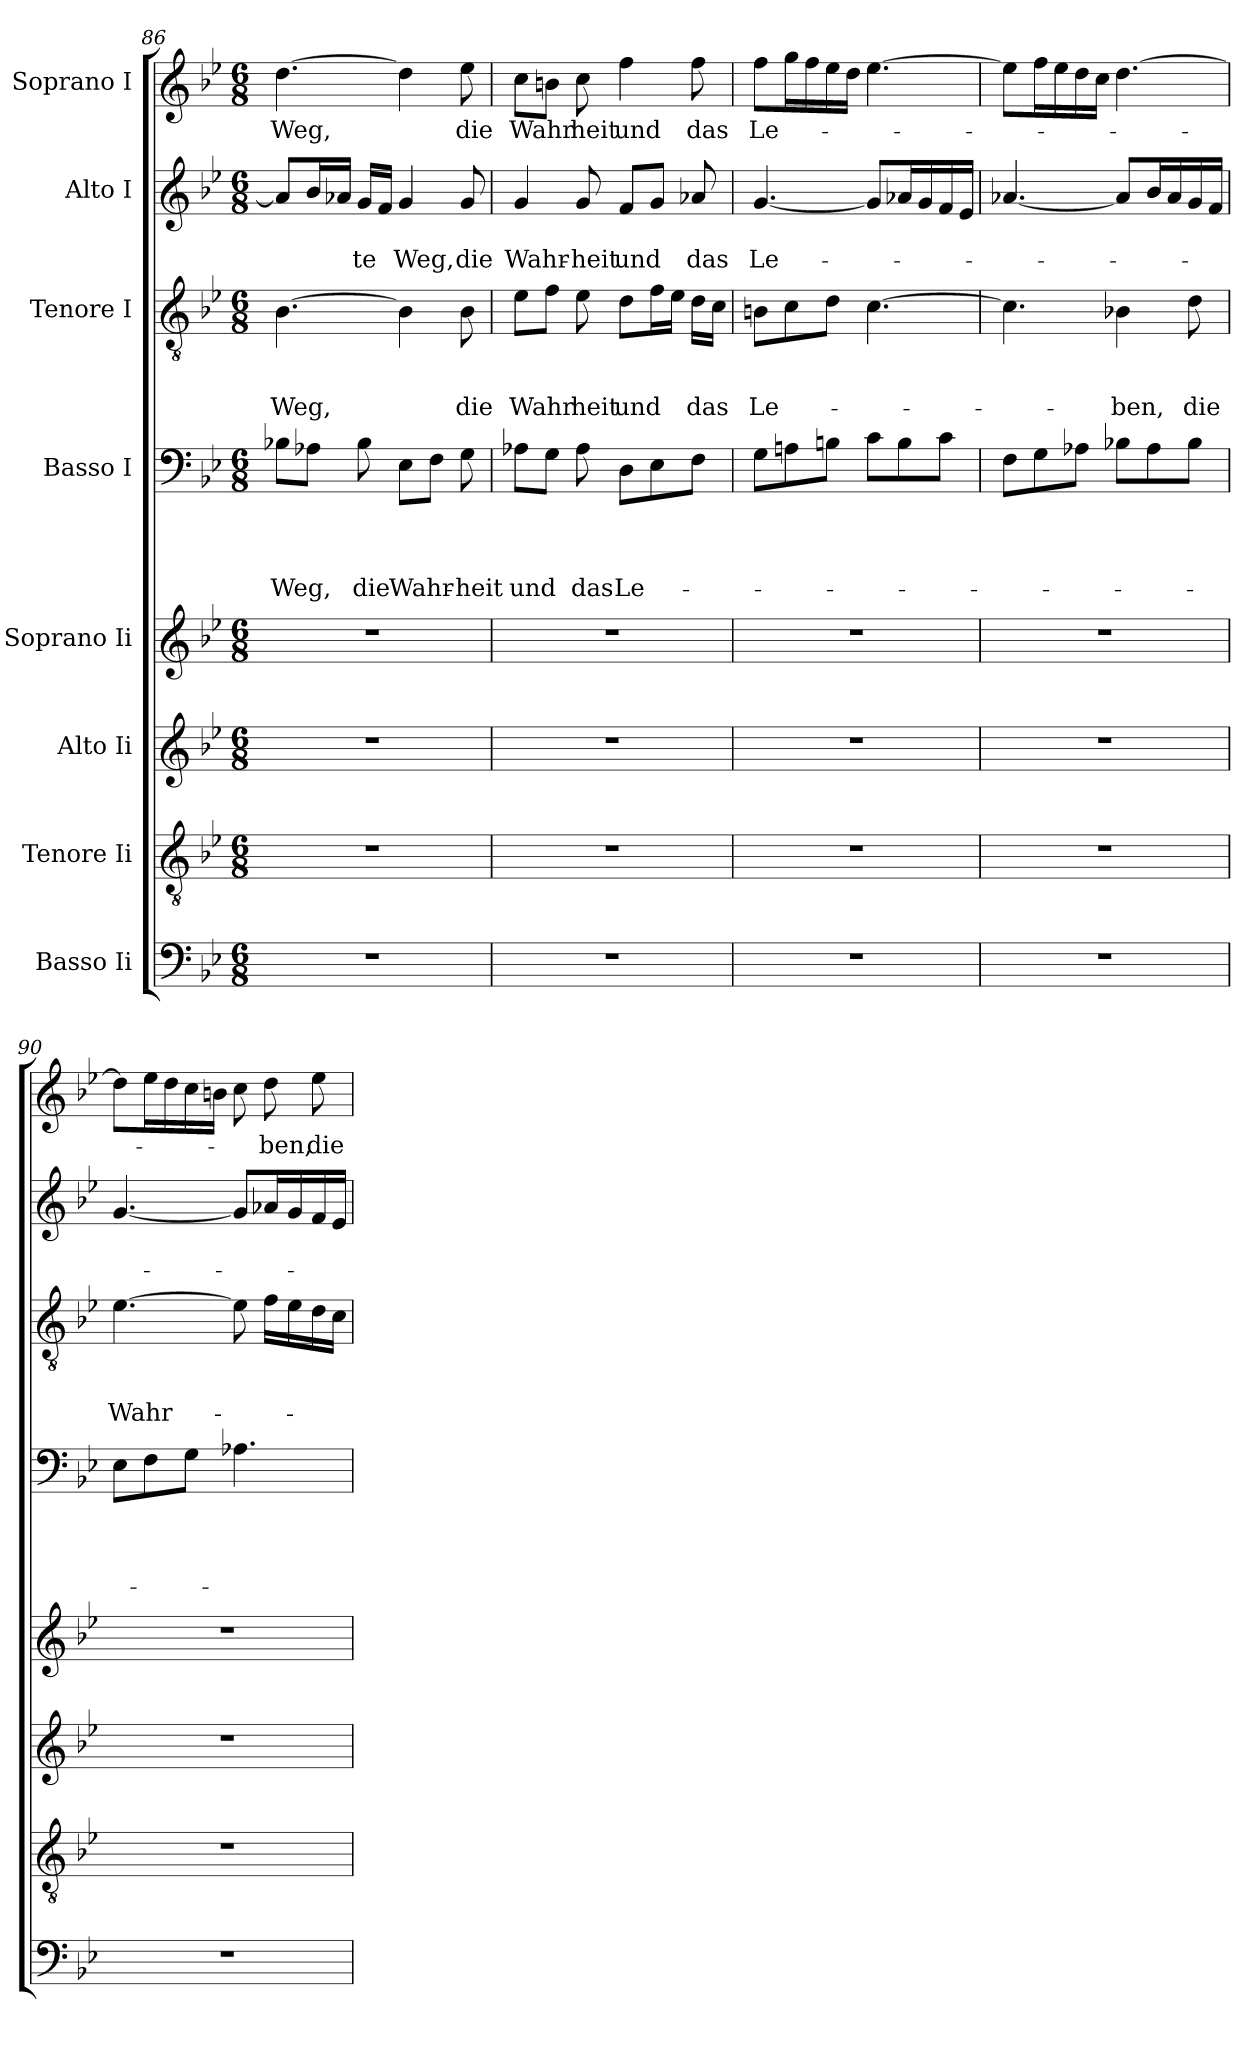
**kern	**kern	**kern	**kern	**kern	**text	**text	**text	**text	**kern	**text	**text	**text	**kern	**text	**text	**kern	**text
*part8	*part7	*part6	*part5	*part4	*part4	*part4	*part4	*part4	*part3	*part3	*part3	*part3	*part2	*part2	*part2	*part1	*part1
*staff8	*staff7	*staff6	*staff5	*staff4	*staff4	*staff4	*staff4	*staff4	*staff3	*staff3	*staff3	*staff3	*staff2	*staff2	*staff2	*staff1	*staff1
*I"Basso Ii	*I"Tenore Ii	*I"Alto Ii	*I"Soprano Ii	*I"Basso I	*	*	*	*	*I"Tenore I	*	*	*	*I"Alto I	*	*	*I"Soprano I	*
*clefF4	*clefGv2	*clefG2	*clefG2	*clefF4	*	*	*	*	*clefGv2	*	*	*	*clefG2	*	*	*clefG2	*
*k[b-e-]	*k[b-e-]	*k[b-e-]	*k[b-e-]	*k[b-e-]	*	*	*	*	*k[b-e-]	*	*	*	*k[b-e-]	*	*	*k[b-e-]	*
*B-:	*B-:	*B-:	*B-:	*B-:	*	*	*	*	*B-:	*	*	*	*B-:	*	*	*B-:	*
*M6/8	*M6/8	*M6/8	*M6/8	*M6/8	*	*	*	*	*M6/8	*	*	*	*M6/8	*	*	*M6/8	*
=86	=86	=86	=86	=86	=86	=86	=86	=86	=86	=86	=86	=86	=86	=86	=86	=86	=86
!LO:N:vis=1	!LO:N:vis=1	!LO:N:vis=1	!LO:N:vis=1	!	!	!	!	!LO:LY:b	!	!	!	!LO:LY:b	!	!	!	!	!LO:LY:b
2.r	2.r	2.r	2.r	8B-X\L	.	.	.	Weg,	[>4.B-\	.	.	Weg,	8a-/L]	.	.	[>4.dd\	Weg,
.	.	.	.	8A-X\J	.	.	.	.	.	.	.	.	16b-/L	.	.	.	.
.	.	.	.	.	.	.	.	.	.	.	.	.	16a-X/JJ	.	.	.	.
!	!	!	!	!	!	!	!	!LO:LY:b	!	!	!	!	!	!	!LO:LY:b	!	!
.	.	.	.	8B-\	.	.	.	die	.	.	.	.	16g/LL	.	-te	.	.
.	.	.	.	.	.	.	.	.	.	.	.	.	16f/JJ	.	.	.	.
!	!	!	!	!	!	!	!	!LO:LY:b	!	!	!	!	!	!	!LO:LY:b	!	!
.	.	.	.	8E-\L	.	.	.	Wahr-	4B-\]	.	.	.	4g/	.	Weg,	4dd\]	.
.	.	.	.	8F\J	.	.	.	.	.	.	.	.	.	.	.	.	.
!	!	!	!	!	!	!	!	!LO:LY:b	!	!	!	!LO:LY:b	!	!	!LO:LY:b	!	!LO:LY:b
.	.	.	.	8G\	.	.	.	-heit	8B-\	.	.	die	8g/	.	die	8ee-\	die
!!LO:PB:g=z
=87	=87	=87	=87	=87	=87	=87	=87	=87	=87	=87	=87	=87	=87	=87	=87	=87	=87
!LO:N:vis=1	!LO:N:vis=1	!LO:N:vis=1	!LO:N:vis=1	!	!	!	!	!LO:LY:b	!	!	!	!LO:LY:b	!	!	!LO:LY:b	!	!LO:LY:b
2.r	2.r	2.r	2.r	8A-X\L	.	.	.	und	8e-\L	.	.	Wahr	4g/	.	Wahr-	8cc\L	Wahr
.	.	.	.	8G\J	.	.	.	.	8f\J	.	.	.	.	.	.	8bn\J	.
!	!	!	!	!	!	!	!	!LO:LY:b	!	!	!	!LO:LY:b	!	!	!LO:LY:b:rj	!	!LO:LY:b
.	.	.	.	8A-\	.	.	.	das	8e-\	.	.	heit	8g/	.	-heit	8cc\	heit
!	!	!	!	!	!	!	!	!LO:LY:b	!	!	!	!LO:LY:b	!	!	!LO:LY:b	!	!LO:LY:b
.	.	.	.	8D\L	.	.	.	Le-	8d\L	.	.	und	8f/L	.	und	4ff\	und
.	.	.	.	8E-\	.	.	.	.	16f\L	.	.	.	8g/J	.	.	.	.
.	.	.	.	.	.	.	.	.	16e-\JJ	.	.	.	.	.	.	.	.
!	!	!	!	!	!	!	!	!	!	!	!	!LO:LY:b	!	!	!LO:LY:b	!	!LO:LY:b
.	.	.	.	8F\J	.	.	.	.	16d\LL	.	.	das	8a-X/	.	das	8ff\	das
.	.	.	.	.	.	.	.	.	16c\JJ	.	.	.	.	.	.	.	.
=88	=88	=88	=88	=88	=88	=88	=88	=88	=88	=88	=88	=88	=88	=88	=88	=88	=88
!LO:N:vis=1	!LO:N:vis=1	!LO:N:vis=1	!LO:N:vis=1	!	!	!	!	!	!	!	!	!LO:LY:b	!	!	!LO:LY:b	!	!LO:LY:b
2.r	2.r	2.r	2.r	8G\L	.	.	.	.	8Bn\L	.	.	Le-	[<4.g/	.	Le-	8ff\L	Le-
.	.	.	.	8An\	.	.	.	.	8c\	.	.	.	.	.	.	16gg\L	.
.	.	.	.	.	.	.	.	.	.	.	.	.	.	.	.	16ff\	.
.	.	.	.	8Bn\J	.	.	.	.	8d\J	.	.	.	.	.	.	16ee-\	.
.	.	.	.	.	.	.	.	.	.	.	.	.	.	.	.	16dd\JJ	.
.	.	.	.	8c\L	.	.	.	.	[>4.c\	.	.	.	8g/L]	.	.	[>4.ee-\	.
.	.	.	.	8B\	.	.	.	.	.	.	.	.	16a-X/L	.	.	.	.
.	.	.	.	.	.	.	.	.	.	.	.	.	16g/	.	.	.	.
.	.	.	.	8c\J	.	.	.	.	.	.	.	.	16f/	.	.	.	.
.	.	.	.	.	.	.	.	.	.	.	.	.	16e-/JJ	.	.	.	.
=89	=89	=89	=89	=89	=89	=89	=89	=89	=89	=89	=89	=89	=89	=89	=89	=89	=89
!LO:N:vis=1	!LO:N:vis=1	!LO:N:vis=1	!LO:N:vis=1	!	!	!	!	!	!	!	!	!	!	!	!	!	!
2.r	2.r	2.r	2.r	8F\L	.	.	.	.	4.c\]	.	.	.	[<4.a-X/	.	.	8ee-\L]	.
.	.	.	.	8G\	.	.	.	.	.	.	.	.	.	.	.	16ff\L	.
.	.	.	.	.	.	.	.	.	.	.	.	.	.	.	.	16ee-\	.
.	.	.	.	8A-X\J	.	.	.	.	.	.	.	.	.	.	.	16dd\	.
.	.	.	.	.	.	.	.	.	.	.	.	.	.	.	.	16cc\JJ	.
!	!	!	!	!	!	!	!	!	!	!	!	!LO:LY:b	!	!	!	!	!
.	.	.	.	8B-X\L	.	.	.	.	4B-X\	.	.	-ben,	8a-/L]	.	.	[>4.dd\	.
.	.	.	.	8A-\	.	.	.	.	.	.	.	.	16b-/L	.	.	.	.
.	.	.	.	.	.	.	.	.	.	.	.	.	16a-/	.	.	.	.
!	!	!	!	!	!	!	!	!	!	!	!	!LO:LY:b	!	!	!	!	!
.	.	.	.	8B-\J	.	.	.	.	8d\	.	.	die	16g/	.	.	.	.
.	.	.	.	.	.	.	.	.	.	.	.	.	16f/JJ	.	.	.	.
=90	=90	=90	=90	=90	=90	=90	=90	=90	=90	=90	=90	=90	=90	=90	=90	=90	=90
!LO:N:vis=1	!LO:N:vis=1	!LO:N:vis=1	!LO:N:vis=1	!	!	!	!	!	!	!	!	!LO:LY:b	!	!	!	!	!
2.r	2.r	2.r	2.r	8E-\L	.	.	.	.	[>4.e-\	.	.	Wahr-	[<4.g/	.	.	8dd\L]	.
.	.	.	.	8F\	.	.	.	.	.	.	.	.	.	.	.	16ee-\L	.
.	.	.	.	.	.	.	.	.	.	.	.	.	.	.	.	16dd\	.
.	.	.	.	8G\J	.	.	.	.	.	.	.	.	.	.	.	16cc\	.
.	.	.	.	.	.	.	.	.	.	.	.	.	.	.	.	16bn\JJ	.
.	.	.	.	4.A-X\	.	.	.	.	8e-\]	.	.	.	8g/L]	.	.	8cc\	.
!	!	!	!	!	!	!	!	!	!	!	!	!	!	!	!	!	!LO:LY:b
.	.	.	.	.	.	.	.	.	16f\LL	.	.	.	16a-X/L	.	.	8dd\	-ben,
.	.	.	.	.	.	.	.	.	16e-\	.	.	.	16g/	.	.	.	.
!	!	!	!	!	!	!	!	!	!	!	!	!	!	!	!	!	!LO:LY:b
.	.	.	.	.	.	.	.	.	16d\	.	.	.	16f/	.	.	8ee-\	die
.	.	.	.	.	.	.	.	.	16c\JJ	.	.	.	16e-/JJ	.	.	.	.
=	=	=	=	=	=	=	=	=	=	=	=	=	=	=	=	=	=
*-	*-	*-	*-	*-	*-	*-	*-	*-	*-	*-	*-	*-	*-	*-	*-	*-	*-
